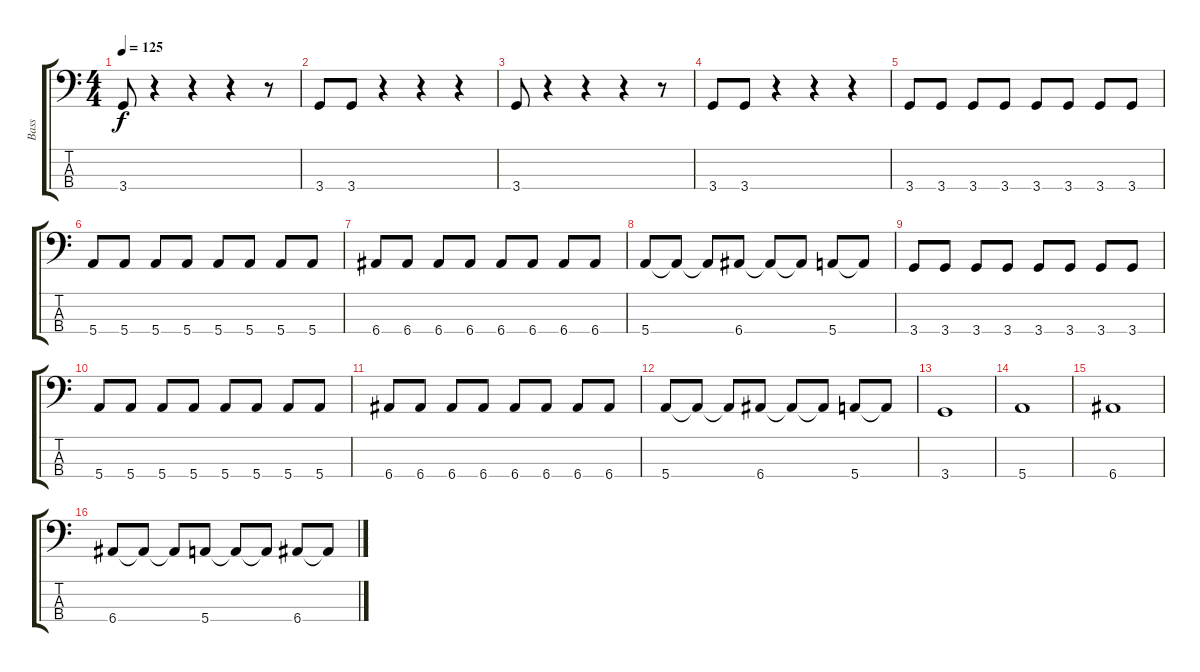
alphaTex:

\track ("Bass" "Bass") {instrument electricbassfinger}
\staff {score tabs}
\tuning (G2 D2 A1 E1) {hide}
\ts (4 4)
\tempo 125
\clef f4
\ks c
3.4.8{dy f} r.4 r.4 r.4 r.8 |
3.4.8 3.4.8 r.4 r.4 r.4 |
3.4.8 r.4 r.4 r.4 r.8 |
3.4.8 3.4.8 r.4 r.4 r.4 |
3.4.8 3.4.8 3.4.8 3.4.8 3.4.8 3.4.8 3.4.8 3.4.8 |
5.4.8 5.4.8 5.4.8 5.4.8 5.4.8 5.4.8 5.4.8 5.4.8 |
6.4.8 6.4.8 6.4.8 6.4.8 6.4.8 6.4.8 6.4.8 6.4.8 |
5.4.8 5.4{t}.8 5.4{t}.8 6.4.8 6.4{t}.8 6.4{t}.8 5.4.8 5.4{t}.8 |
3.4.8 3.4.8 3.4.8 3.4.8 3.4.8 3.4.8 3.4.8 3.4.8 |
5.4.8 5.4.8 5.4.8 5.4.8 5.4.8 5.4.8 5.4.8 5.4.8 |
6.4.8 6.4.8 6.4.8 6.4.8 6.4.8 6.4.8 6.4.8 6.4.8 |
5.4.8 5.4{t}.8 5.4{t}.8 6.4.8 6.4{t}.8 6.4{t}.8 5.4.8 5.4{t}.8 |
3.4.1 |
5.4.1 |
6.4.1 |
6.4.8 6.4{t}.8 6.4{t}.8 5.4.8 5.4{t}.8 5.4{t}.8 6.4.8 6.4{t}.8
